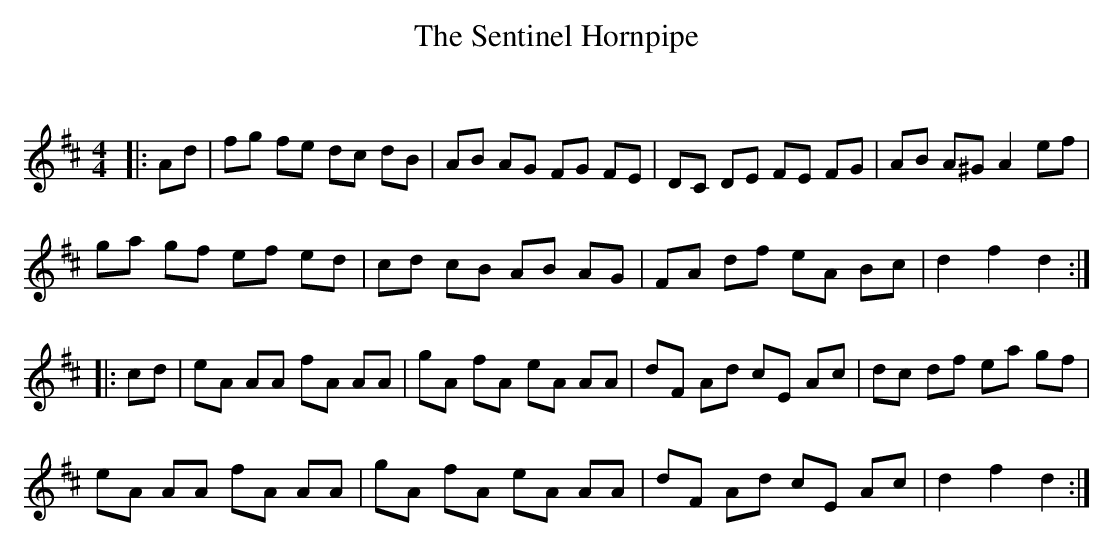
X:1
T: The Sentinel Hornpipe
C:
Q: 232
K:D
M:4/4
L:1/8
|:Ad|fg fe dc dB|AB AG FG FE|DC DE FE FG|AB A^G A2 ef|
ga gf ef ed|cd cB AB AG|FA df eA Bc|d2 f2 d2:|
|:cd|eA AA fA AA|gA fA eA AA|dF Ad cE Ac|dc df ea gf|
eA AA fA AA|gA fA eA AA|dF Ad cE Ac|d2 f2 d2:|
